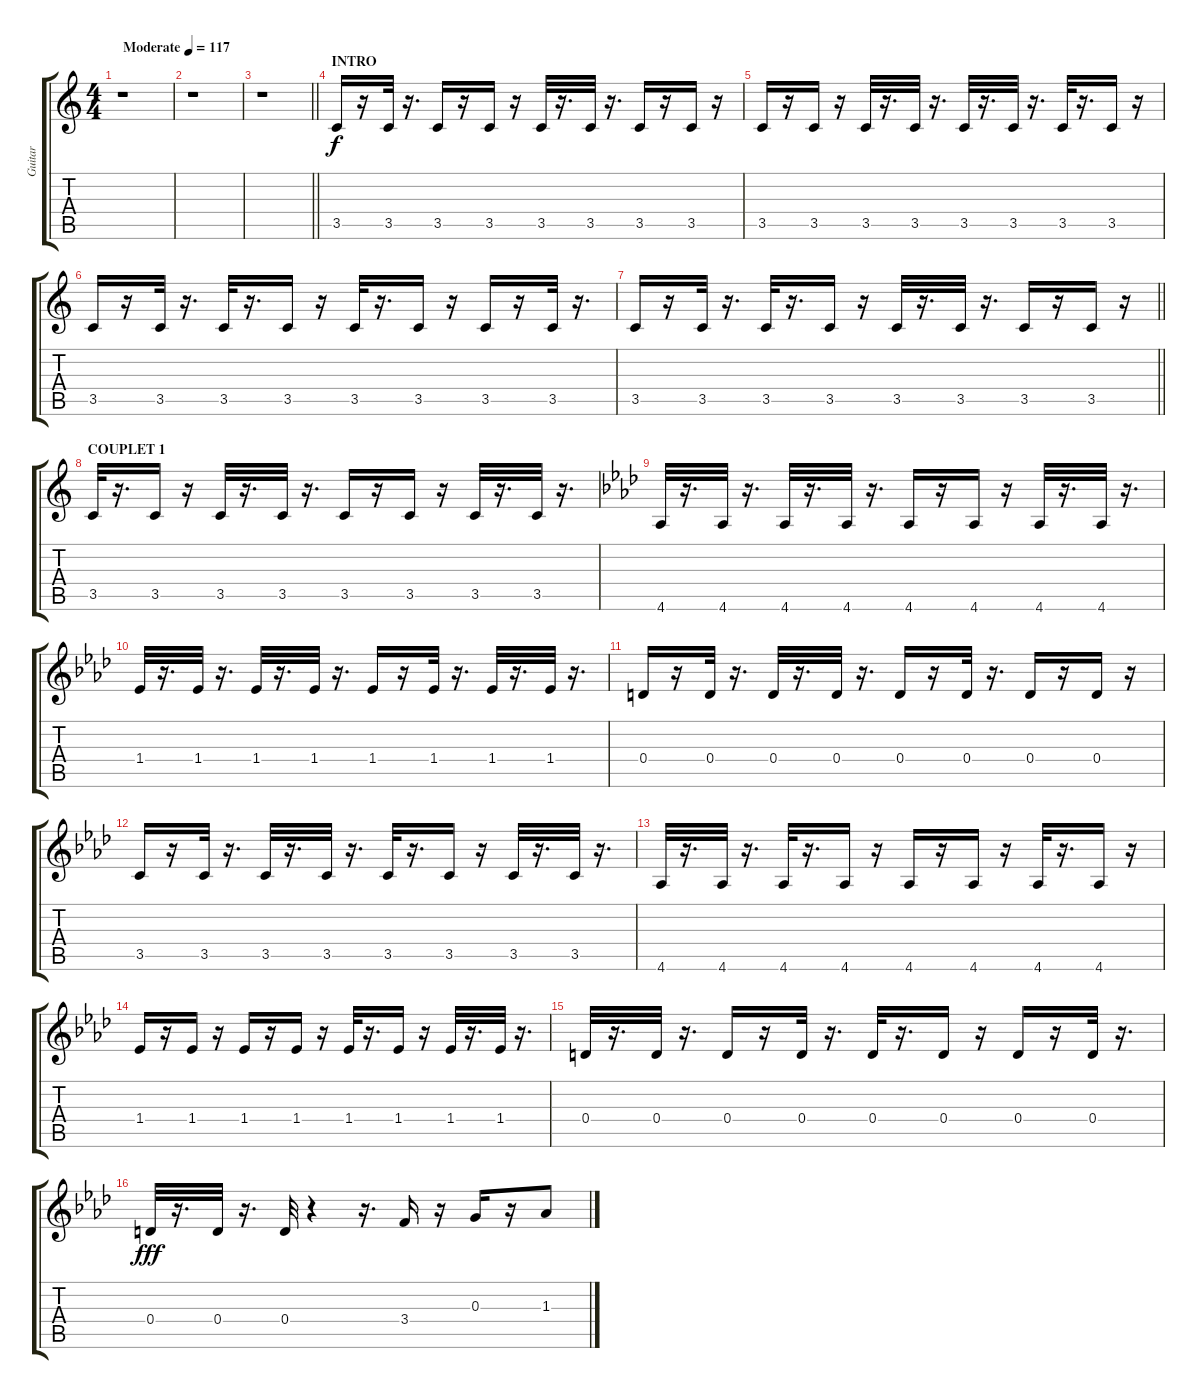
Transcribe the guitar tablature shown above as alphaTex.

\track ("Guitar" "Guitar") {instrument distortionguitar}
\staff {score tabs}
\tuning (E4 B3 G3 D3 A2 E2) {hide}
\ts (4 4)
\tempo (117 "Moderate")
\clef g2
\ks c
r.1{dy f instrument distortionguitar} |
r.1 |
\barLineRight lightlight
r.1 |
\section ("" "INTRO")
3.5.16 r.16 3.5.32 r.16{d} 3.5.16 r.16 3.5.16 r.16 3.5.32 r.16{d} 3.5.32 r.16{d} 3.5.16 r.16 3.5.16 r.16 |
3.5.16 r.16 3.5.16 r.16 3.5.32 r.16{d} 3.5.32 r.16{d} 3.5.32 r.16{d} 3.5.32 r.16{d} 3.5.32 r.16{d} 3.5.16 r.16 |
3.5.16 r.16 3.5.32 r.16{d} 3.5.32 r.16{d} 3.5.16 r.16 3.5.32 r.16{d} 3.5.16 r.16 3.5.16 r.16 3.5.32 r.16{d} |
\barLineRight lightlight
3.5.16 r.16 3.5.32 r.16{d} 3.5.32 r.16{d} 3.5.16 r.16 3.5.32 r.16{d} 3.5.32 r.16{d} 3.5.16 r.16 3.5.16 r.16 |
\section ("" "COUPLET 1")
3.5.32 r.16{d} 3.5.16 r.16 3.5.32 r.16{d} 3.5.32 r.16{d} 3.5.16 r.16 3.5.16 r.16 3.5.32 r.16{d} 3.5.32 r.16{d} |
\ks ab
4.6.32 r.16{d} 4.6.32 r.16{d} 4.6.32 r.16{d} 4.6.32 r.16{d} 4.6.16 r.16 4.6.16 r.16 4.6.32 r.16{d} 4.6.32 r.16{d} |
1.4.32 r.16{d} 1.4.32 r.16{d} 1.4.32 r.16{d} 1.4.32 r.16{d} 1.4.16 r.16 1.4.32 r.16{d} 1.4.32 r.16{d} 1.4.32 r.16{d} |
0.4.16 r.16 0.4.32 r.16{d} 0.4.32 r.16{d} 0.4.32 r.16{d} 0.4.16 r.16 0.4.32 r.16{d} 0.4.16 r.16 0.4.16 r.16 |
3.5.16 r.16 3.5.32 r.16{d} 3.5.32 r.16{d} 3.5.32 r.16{d} 3.5.32 r.16{d} 3.5.16 r.16 3.5.32 r.16{d} 3.5.32 r.16{d} |
4.6.32 r.16{d} 4.6.32 r.16{d} 4.6.32 r.16{d} 4.6.16 r.16 4.6.16 r.16 4.6.16 r.16 4.6.32 r.16{d} 4.6.16 r.16 |
1.4.16 r.16 1.4.16 r.16 1.4.16 r.16 1.4.16 r.16 1.4.32 r.16{d} 1.4.16 r.16 1.4.32 r.16{d} 1.4.32 r.16{d} |
0.4.32 r.16{d} 0.4.32 r.16{d} 0.4.16 r.16 0.4.32 r.16{d} 0.4.32 r.16{d} 0.4.16 r.16 0.4.16 r.16 0.4.32 r.16{d} |
0.4.32{dy fff} r.16{d} 0.4.32 r.16{d} 0.4.32 r.4 r.16{d} 3.4.16 r.16 0.3.16 r.16 1.3.8
